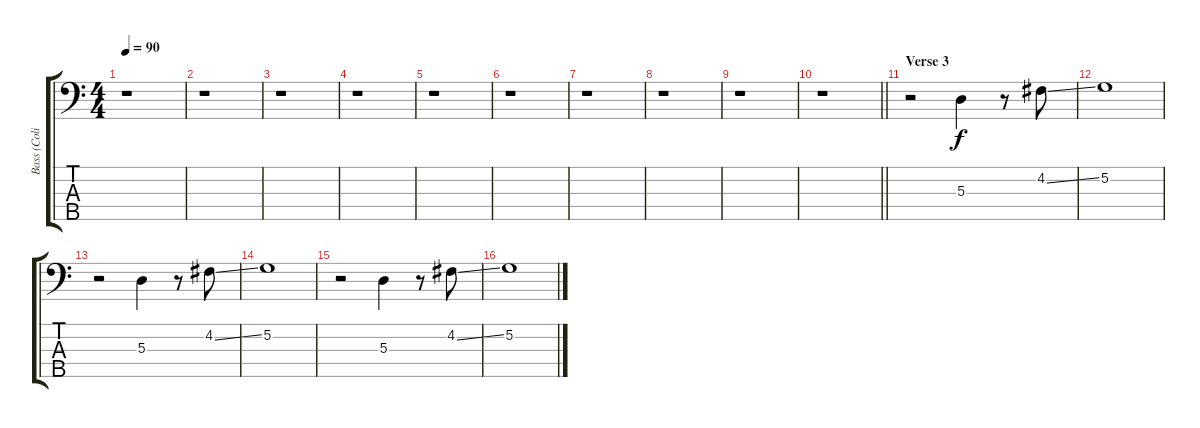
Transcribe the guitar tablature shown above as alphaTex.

\track ("Bass (Colin Edwin)" "Bass (Coli") {instrument electricbassfinger}
\staff {score tabs}
\tuning (G2 D2 A1 E1 B0) {hide}
\ts (4 4)
\tempo 90
\clef f4
\ks c
r.1{dy f} |
r.1 |
r.1 |
r.1 |
r.1 |
r.1 |
r.1 |
r.1 |
r.1 |
\barLineRight lightlight
r.1 |
\section ("" "Verse 3")
r.2 5.3.4 r.8 4.2{ss}.8 |
5.2.1 |
r.2 5.3.4 r.8 4.2{ss}.8 |
5.2.1 |
r.2 5.3.4 r.8 4.2{ss}.8 |
5.2.1
